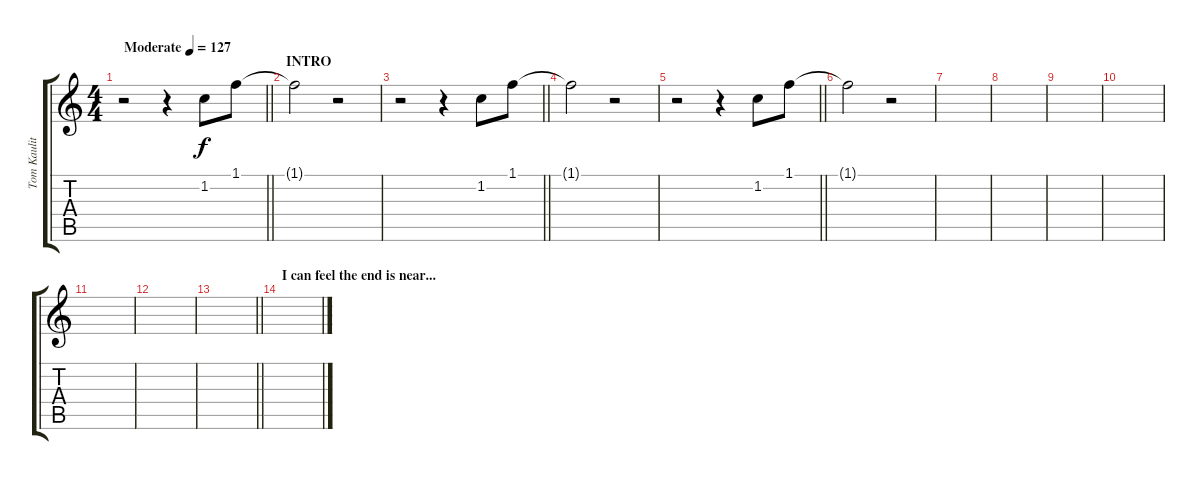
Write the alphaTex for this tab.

\track ("Tom Kaulitz (2nd)" "Tom Kaulit") {instrument acousticguitarsteel}
\staff {score tabs}
\tuning (E4 B3 G3 D3 A2 E2) {hide}
\ts (4 4)
\tempo (127 "Moderate")
\clef g2
\barLineRight lightlight
\ks c
r.2{dy f instrument acousticguitarsteel} r.4 1.2.8 1.1.8 |
\section ("" "INTRO")
1.1{t}.2 r.2 |
\barLineRight lightlight
r.2 r.4 1.2.8 1.1.8 |
1.1{t}.2 r.2 |
\barLineRight lightlight
r.2 r.4 1.2.8 1.1.8 |
1.1{t}.2 r.2 |
|
|
|
|
|
|
\barLineRight lightlight
|
\section ("" "I can feel the end is near...")
